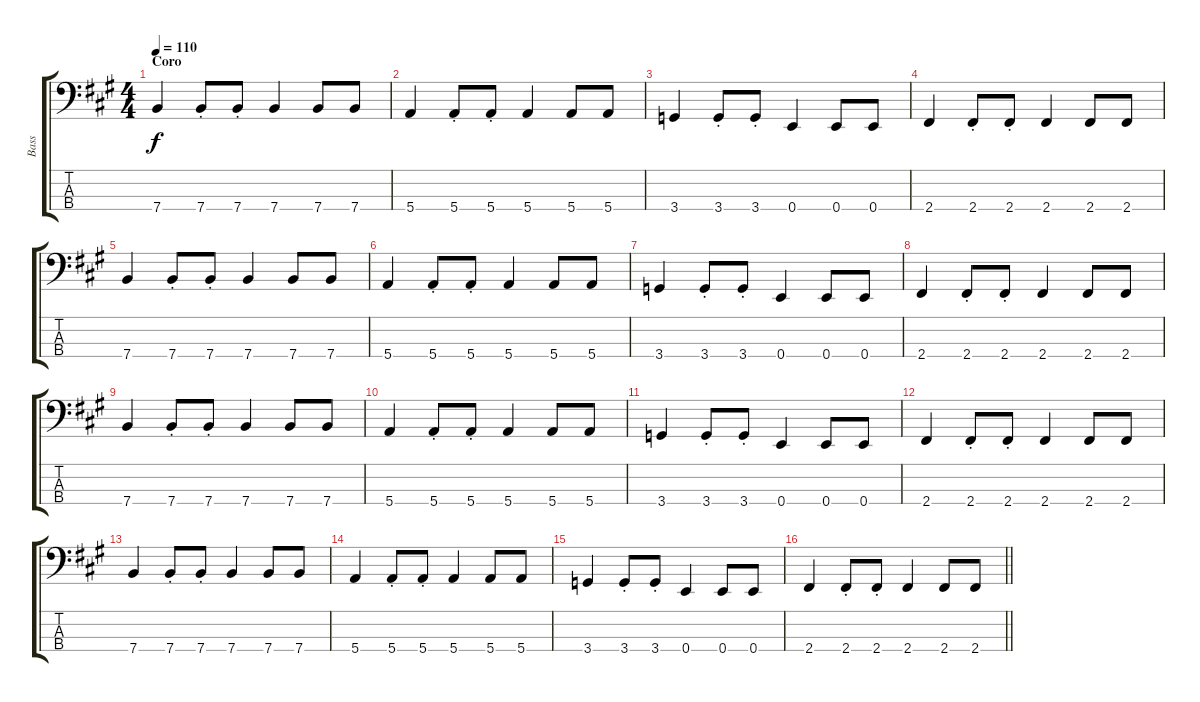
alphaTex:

\track ("Bass" "Bass") {instrument electricbassfinger}
\staff {score tabs}
\tuning (G2 D2 A1 E1) {hide}
\ts (4 4)
\section ("" "Coro")
\tempo 110
\clef f4
\ks a
7.4.4{dy f} 7.4{st}.8 7.4{st}.8 7.4.4 7.4.8 7.4.8 |
5.4.4 5.4{st}.8 5.4{st}.8 5.4.4 5.4.8 5.4.8 |
3.4.4 3.4{st}.8 3.4{st}.8 0.4.4 0.4.8 0.4.8 |
2.4.4 2.4{st}.8 2.4{st}.8 2.4.4 2.4.8 2.4.8 |
7.4.4 7.4{st}.8 7.4{st}.8 7.4.4 7.4.8 7.4.8 |
5.4.4 5.4{st}.8 5.4{st}.8 5.4.4 5.4.8 5.4.8 |
3.4.4 3.4{st}.8 3.4{st}.8 0.4.4 0.4.8 0.4.8 |
2.4.4 2.4{st}.8 2.4{st}.8 2.4.4 2.4.8 2.4.8 |
7.4.4 7.4{st}.8 7.4{st}.8 7.4.4 7.4.8 7.4.8 |
5.4.4 5.4{st}.8 5.4{st}.8 5.4.4 5.4.8 5.4.8 |
3.4.4 3.4{st}.8 3.4{st}.8 0.4.4 0.4.8 0.4.8 |
2.4.4 2.4{st}.8 2.4{st}.8 2.4.4 2.4.8 2.4.8 |
7.4.4 7.4{st}.8 7.4{st}.8 7.4.4 7.4.8 7.4.8 |
5.4.4 5.4{st}.8 5.4{st}.8 5.4.4 5.4.8 5.4.8 |
3.4.4 3.4{st}.8 3.4{st}.8 0.4.4 0.4.8 0.4.8 |
\barLineRight lightlight
2.4.4 2.4{st}.8 2.4{st}.8 2.4.4 2.4.8 2.4.8
